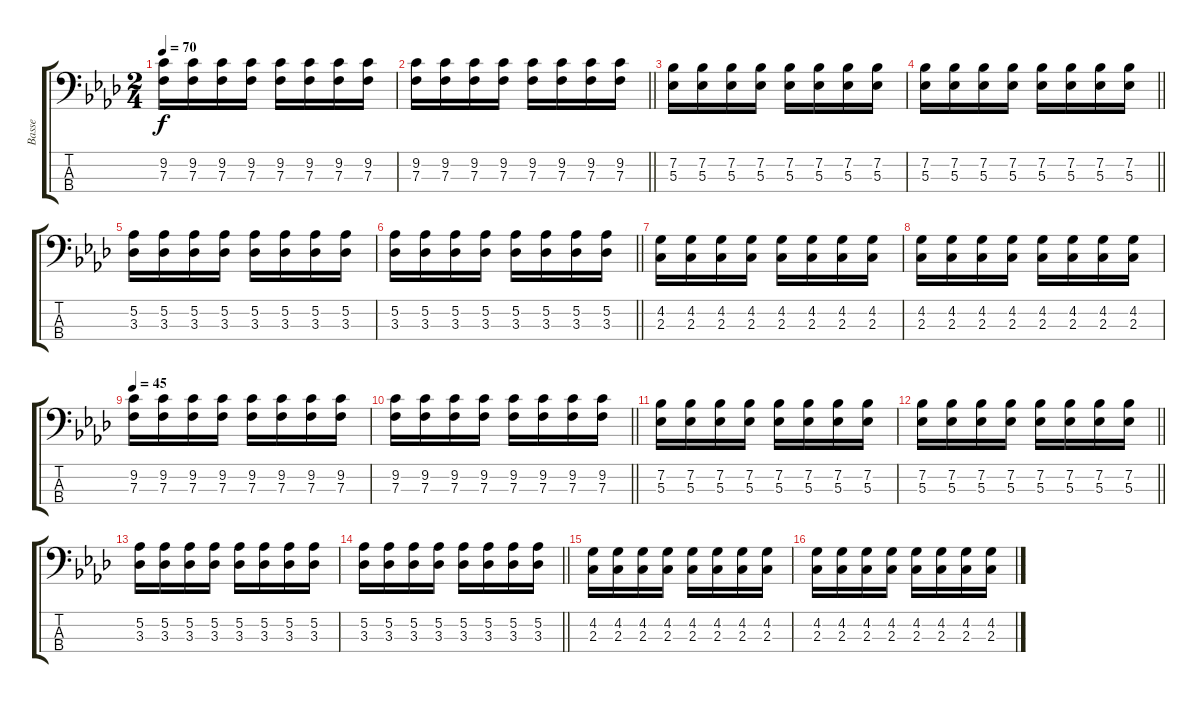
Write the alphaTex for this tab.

\track ("Basse" "Basse") {instrument electricbassfinger}
\staff {score tabs}
\tuning (Ab2 Eb2 Bb1 F1) {hide}
\ts (2 4)
\tempo 70
\clef f4
\ks fminor
(9.2 7.3).16{dy f} (9.2 7.3).16 (9.2 7.3).16 (9.2 7.3).16 (9.2 7.3).16 (9.2 7.3).16 (9.2 7.3).16 (9.2 7.3).16 |
\barLineRight lightlight
(9.2 7.3).16 (9.2 7.3).16 (9.2 7.3).16 (9.2 7.3).16 (9.2 7.3).16 (9.2 7.3).16 (9.2 7.3).16 (9.2 7.3).16 |
(7.2 5.3).16 (7.2 5.3).16 (7.2 5.3).16 (7.2 5.3).16 (7.2 5.3).16 (7.2 5.3).16 (7.2 5.3).16 (7.2 5.3).16 |
\barLineRight lightlight
(7.2 5.3).16 (7.2 5.3).16 (7.2 5.3).16 (7.2 5.3).16 (7.2 5.3).16 (7.2 5.3).16 (7.2 5.3).16 (7.2 5.3).16 |
(5.2 3.3).16 (5.2 3.3).16 (5.2 3.3).16 (5.2 3.3).16 (5.2 3.3).16 (5.2 3.3).16 (5.2 3.3).16 (5.2 3.3).16 |
\barLineRight lightlight
(5.2 3.3).16 (5.2 3.3).16 (5.2 3.3).16 (5.2 3.3).16 (5.2 3.3).16 (5.2 3.3).16 (5.2 3.3).16 (5.2 3.3).16 |
(4.2 2.3).16 (4.2 2.3).16 (4.2 2.3).16 (4.2 2.3).16 (4.2 2.3).16 (4.2 2.3).16 (4.2 2.3).16 (4.2 2.3).16 |
(4.2 2.3).16 (4.2 2.3).16 (4.2 2.3).16 (4.2 2.3).16 (4.2 2.3).16 (4.2 2.3).16 (4.2 2.3).16 (4.2 2.3).16 |
\tempo 45
(9.2 7.3).16 (9.2 7.3).16 (9.2 7.3).16 (9.2 7.3).16 (9.2 7.3).16 (9.2 7.3).16 (9.2 7.3).16 (9.2 7.3).16 |
\barLineRight lightlight
(9.2 7.3).16 (9.2 7.3).16 (9.2 7.3).16 (9.2 7.3).16 (9.2 7.3).16 (9.2 7.3).16 (9.2 7.3).16 (9.2 7.3).16 |
(7.2 5.3).16 (7.2 5.3).16 (7.2 5.3).16 (7.2 5.3).16 (7.2 5.3).16 (7.2 5.3).16 (7.2 5.3).16 (7.2 5.3).16 |
\barLineRight lightlight
(7.2 5.3).16 (7.2 5.3).16 (7.2 5.3).16 (7.2 5.3).16 (7.2 5.3).16 (7.2 5.3).16 (7.2 5.3).16 (7.2 5.3).16 |
(5.2 3.3).16 (5.2 3.3).16 (5.2 3.3).16 (5.2 3.3).16 (5.2 3.3).16 (5.2 3.3).16 (5.2 3.3).16 (5.2 3.3).16 |
\barLineRight lightlight
(5.2 3.3).16 (5.2 3.3).16 (5.2 3.3).16 (5.2 3.3).16 (5.2 3.3).16 (5.2 3.3).16 (5.2 3.3).16 (5.2 3.3).16 |
(4.2 2.3).16 (4.2 2.3).16 (4.2 2.3).16 (4.2 2.3).16 (4.2 2.3).16 (4.2 2.3).16 (4.2 2.3).16 (4.2 2.3).16 |
(4.2 2.3).16 (4.2 2.3).16 (4.2 2.3).16 (4.2 2.3).16 (4.2 2.3).16 (4.2 2.3).16 (4.2 2.3).16 (4.2 2.3).16
